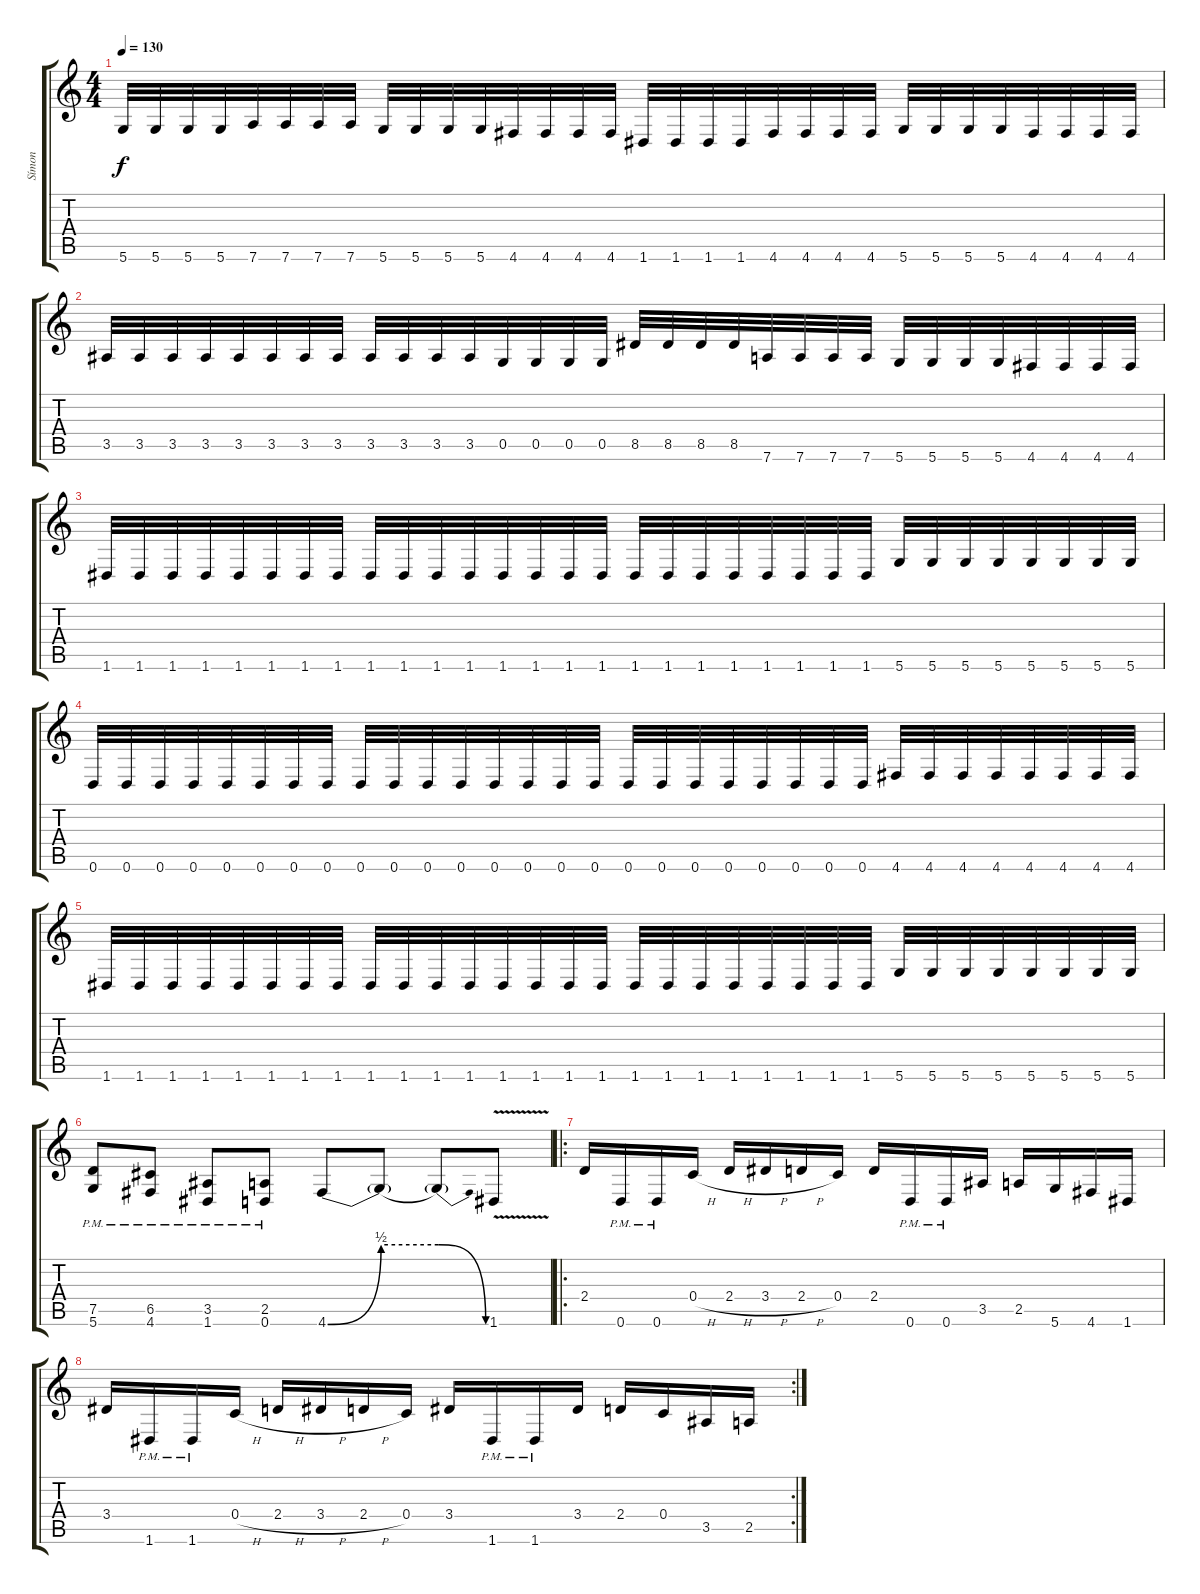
\track ("Símon" "Símon") {instrument distortionguitar}
\staff {score tabs}
\tuning (D4 A3 F3 C3 G2 D2) {hide}
\ts (4 4)
\tempo 130
\clef g2
\ks c
5.6.32{dy f} 5.6.32 5.6.32 5.6.32 7.6.32 7.6.32 7.6.32 7.6.32 5.6.32 5.6.32 5.6.32 5.6.32 4.6.32 4.6.32 4.6.32 4.6.32 1.6.32 1.6.32 1.6.32 1.6.32 4.6.32 4.6.32 4.6.32 4.6.32 5.6.32 5.6.32 5.6.32 5.6.32 4.6.32 4.6.32 4.6.32 4.6.32 |
3.5.32 3.5.32 3.5.32 3.5.32 3.5.32 3.5.32 3.5.32 3.5.32 3.5.32 3.5.32 3.5.32 3.5.32 0.5.32 0.5.32 0.5.32 0.5.32 8.5.32 8.5.32 8.5.32 8.5.32 7.6.32 7.6.32 7.6.32 7.6.32 5.6.32 5.6.32 5.6.32 5.6.32 4.6.32 4.6.32 4.6.32 4.6.32 |
1.6.32 1.6.32 1.6.32 1.6.32 1.6.32 1.6.32 1.6.32 1.6.32 1.6.32 1.6.32 1.6.32 1.6.32 1.6.32 1.6.32 1.6.32 1.6.32 1.6.32 1.6.32 1.6.32 1.6.32 1.6.32 1.6.32 1.6.32 1.6.32 5.6.32 5.6.32 5.6.32 5.6.32 5.6.32 5.6.32 5.6.32 5.6.32 |
0.6.32 0.6.32 0.6.32 0.6.32 0.6.32 0.6.32 0.6.32 0.6.32 0.6.32 0.6.32 0.6.32 0.6.32 0.6.32 0.6.32 0.6.32 0.6.32 0.6.32 0.6.32 0.6.32 0.6.32 0.6.32 0.6.32 0.6.32 0.6.32 4.6.32 4.6.32 4.6.32 4.6.32 4.6.32 4.6.32 4.6.32 4.6.32 |
1.6.32 1.6.32 1.6.32 1.6.32 1.6.32 1.6.32 1.6.32 1.6.32 1.6.32 1.6.32 1.6.32 1.6.32 1.6.32 1.6.32 1.6.32 1.6.32 1.6.32 1.6.32 1.6.32 1.6.32 1.6.32 1.6.32 1.6.32 1.6.32 5.6.32 5.6.32 5.6.32 5.6.32 5.6.32 5.6.32 5.6.32 5.6.32 |
(7.5{pm} 5.6{pm}).8 (6.5{pm} 4.6{pm}).8 (3.5{pm} 1.6{pm}).8 (2.5{pm} 0.6{pm}).8 4.6{be (bend 0 0 60 2)}.8 4.6{be (hold 0 2 60 2) t}.8 4.6{be (release 0 2 60 0) t}.8 1.6{v}.8 |
\ro
2.4.16 0.6{pm}.16 0.6{pm}.16 0.4{h}.16 2.4{h}.16 3.4{h}.16 2.4{h}.16 0.4.16 2.4.16 0.6{pm}.16 0.6{pm}.16 3.5.16 2.5.16 5.6.16 4.6.16 1.6.16 |
\rc 2
3.4.16 1.6{pm}.16 1.6{pm}.16 0.4{h}.16 2.4{h}.16 3.4{h}.16 2.4{h}.16 0.4.16 3.4.16 1.6{pm}.16 1.6{pm}.16 3.4.16 2.4.16 0.4.16 3.5.16 2.5.16
